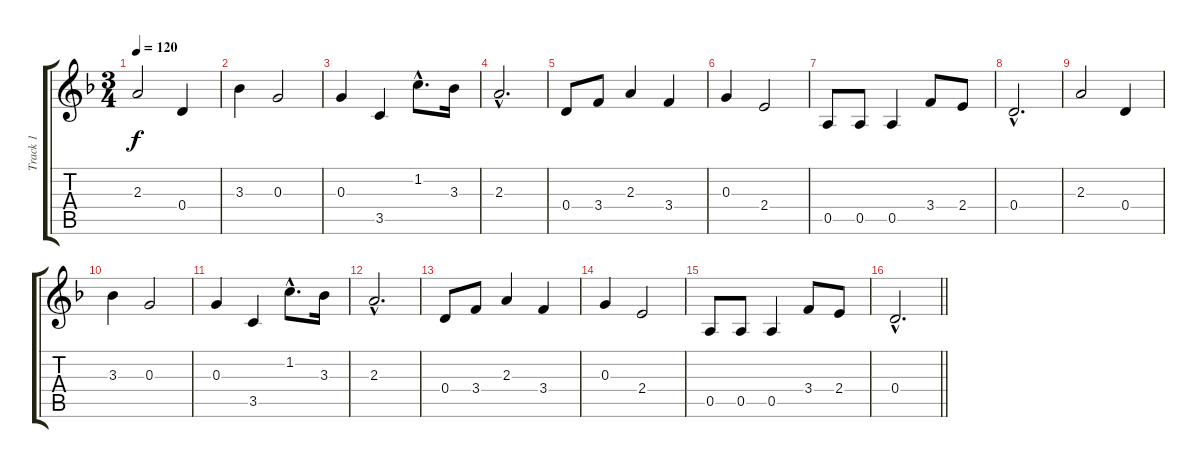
\track ("Track 1" "Track 1") {instrument acousticguitarsteel}
\staff {score tabs}
\tuning (E4 B3 G3 D3 A2 E2) {hide}
\ts (3 4)
\tempo 120
\clef g2
\ks dminor
2.3.2{dy f instrument acousticguitarsteel} 0.4.4 |
3.3.4 0.3.2 |
0.3.4 3.5.4 1.2{hac}.8{d} 3.3.16 |
2.3{hac}.2{d} |
0.4.8 3.4.8 2.3.4 3.4.4 |
0.3.4 2.4.2 |
0.5.8 0.5.8 0.5.4 3.4.8 2.4.8 |
0.4{hac}.2{d} |
2.3.2 0.4.4 |
3.3.4 0.3.2 |
0.3.4 3.5.4 1.2{hac}.8{d} 3.3.16 |
2.3{hac}.2{d} |
0.4.8 3.4.8 2.3.4 3.4.4 |
0.3.4 2.4.2 |
0.5.8 0.5.8 0.5.4 3.4.8 2.4.8 |
\barLineRight lightlight
0.4{hac}.2{d}
